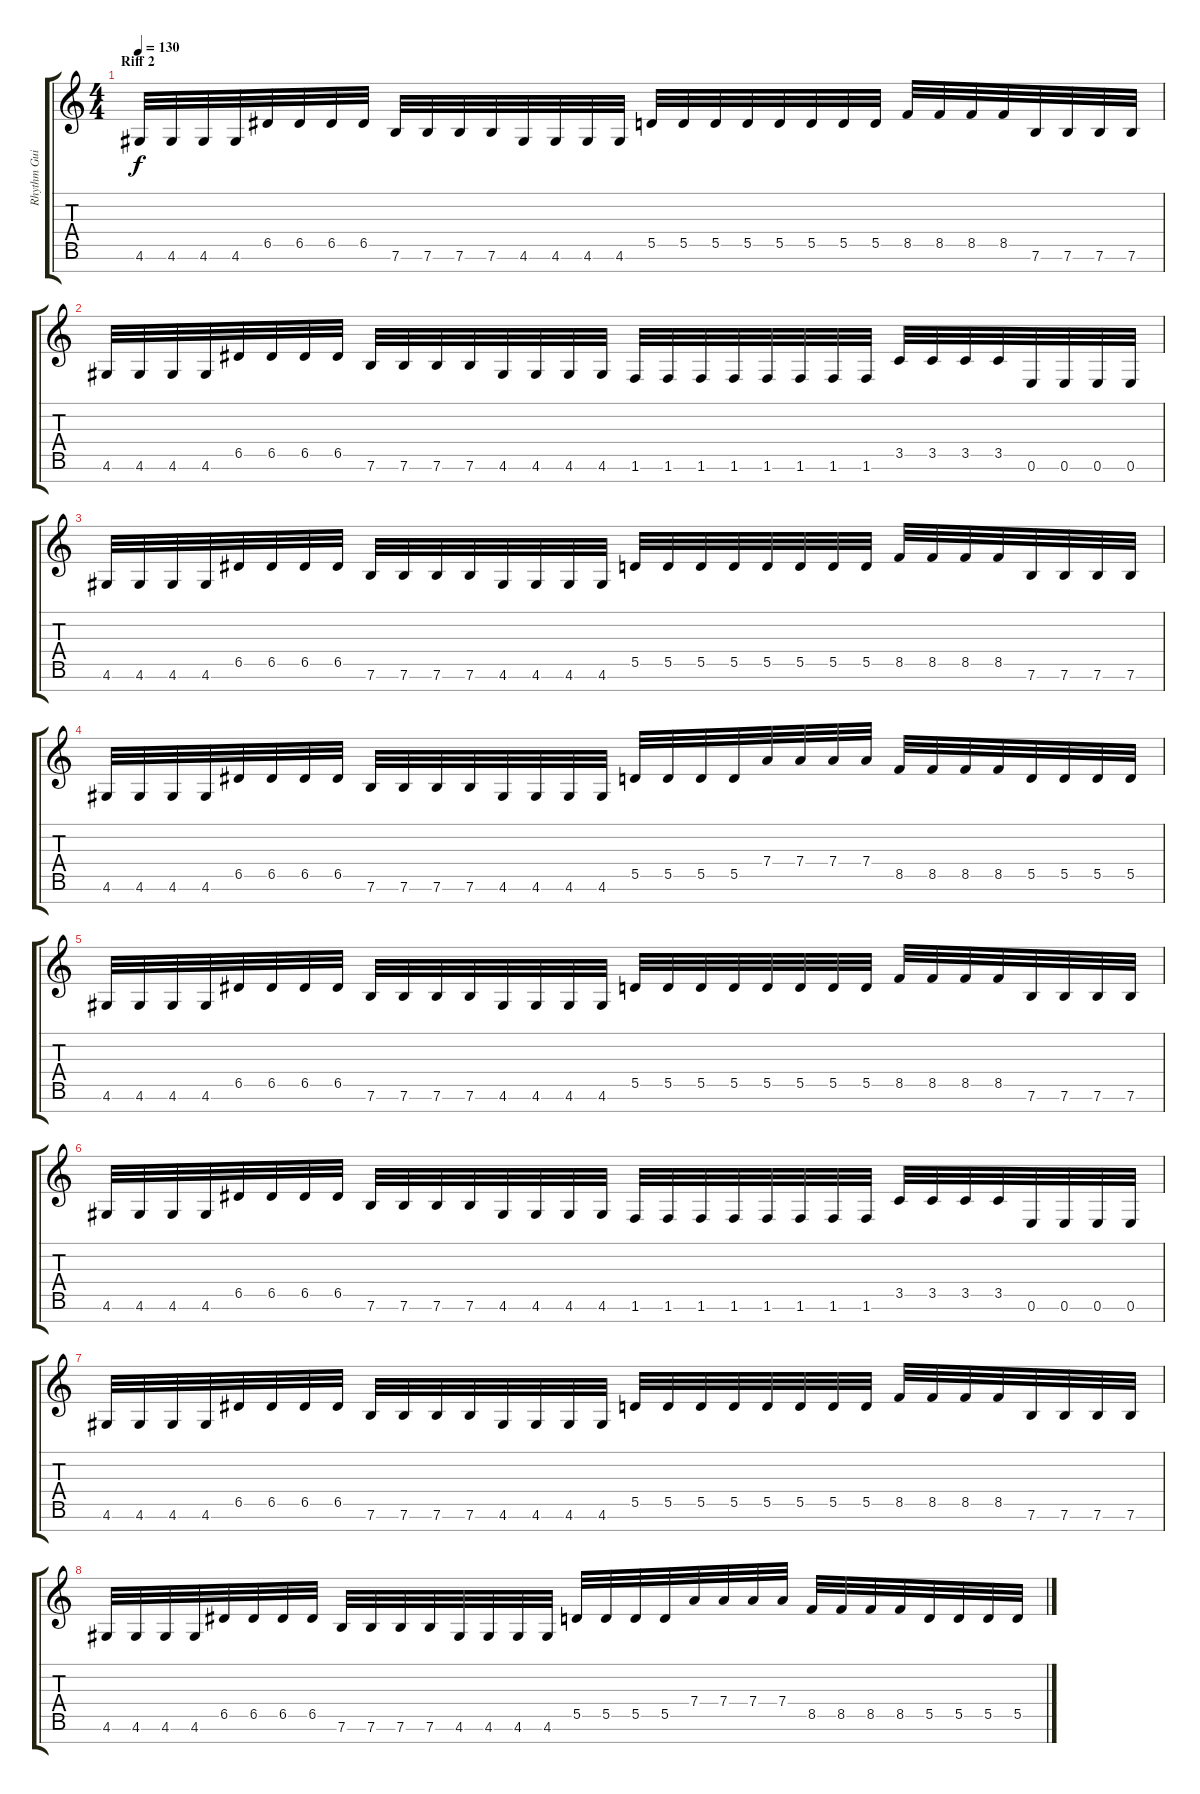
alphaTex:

\track ("Rhythm Guitar L" "Rhythm Gui") {instrument overdrivenguitar}
\staff {score tabs}
\tuning (E4 B3 G3 D3 A2 E2 B1) {hide}
\ts (4 4)
\section ("" "Riff 2")
\tempo 130
\clef g2
\ks c
4.6.32{dy f} 4.6.32 4.6.32 4.6.32 6.5.32 6.5.32 6.5.32 6.5.32 7.6.32 7.6.32 7.6.32 7.6.32 4.6.32 4.6.32 4.6.32 4.6.32 5.5.32 5.5.32 5.5.32 5.5.32 5.5.32 5.5.32 5.5.32 5.5.32 8.5.32 8.5.32 8.5.32 8.5.32 7.6.32 7.6.32 7.6.32 7.6.32 |
4.6.32 4.6.32 4.6.32 4.6.32 6.5.32 6.5.32 6.5.32 6.5.32 7.6.32 7.6.32 7.6.32 7.6.32 4.6.32 4.6.32 4.6.32 4.6.32 1.6.32 1.6.32 1.6.32 1.6.32 1.6.32 1.6.32 1.6.32 1.6.32 3.5.32 3.5.32 3.5.32 3.5.32 0.6.32 0.6.32 0.6.32 0.6.32 |
4.6.32 4.6.32 4.6.32 4.6.32 6.5.32 6.5.32 6.5.32 6.5.32 7.6.32 7.6.32 7.6.32 7.6.32 4.6.32 4.6.32 4.6.32 4.6.32 5.5.32 5.5.32 5.5.32 5.5.32 5.5.32 5.5.32 5.5.32 5.5.32 8.5.32 8.5.32 8.5.32 8.5.32 7.6.32 7.6.32 7.6.32 7.6.32 |
4.6.32 4.6.32 4.6.32 4.6.32 6.5.32 6.5.32 6.5.32 6.5.32 7.6.32 7.6.32 7.6.32 7.6.32 4.6.32 4.6.32 4.6.32 4.6.32 5.5.32 5.5.32 5.5.32 5.5.32 7.4.32 7.4.32 7.4.32 7.4.32 8.5.32 8.5.32 8.5.32 8.5.32 5.5.32 5.5.32 5.5.32 5.5.32 |
4.6.32 4.6.32 4.6.32 4.6.32 6.5.32 6.5.32 6.5.32 6.5.32 7.6.32 7.6.32 7.6.32 7.6.32 4.6.32 4.6.32 4.6.32 4.6.32 5.5.32 5.5.32 5.5.32 5.5.32 5.5.32 5.5.32 5.5.32 5.5.32 8.5.32 8.5.32 8.5.32 8.5.32 7.6.32 7.6.32 7.6.32 7.6.32 |
4.6.32 4.6.32 4.6.32 4.6.32 6.5.32 6.5.32 6.5.32 6.5.32 7.6.32 7.6.32 7.6.32 7.6.32 4.6.32 4.6.32 4.6.32 4.6.32 1.6.32 1.6.32 1.6.32 1.6.32 1.6.32 1.6.32 1.6.32 1.6.32 3.5.32 3.5.32 3.5.32 3.5.32 0.6.32 0.6.32 0.6.32 0.6.32 |
4.6.32 4.6.32 4.6.32 4.6.32 6.5.32 6.5.32 6.5.32 6.5.32 7.6.32 7.6.32 7.6.32 7.6.32 4.6.32 4.6.32 4.6.32 4.6.32 5.5.32 5.5.32 5.5.32 5.5.32 5.5.32 5.5.32 5.5.32 5.5.32 8.5.32 8.5.32 8.5.32 8.5.32 7.6.32 7.6.32 7.6.32 7.6.32 |
4.6.32 4.6.32 4.6.32 4.6.32 6.5.32 6.5.32 6.5.32 6.5.32 7.6.32 7.6.32 7.6.32 7.6.32 4.6.32 4.6.32 4.6.32 4.6.32 5.5.32 5.5.32 5.5.32 5.5.32 7.4.32 7.4.32 7.4.32 7.4.32 8.5.32 8.5.32 8.5.32 8.5.32 5.5.32 5.5.32 5.5.32 5.5.32
